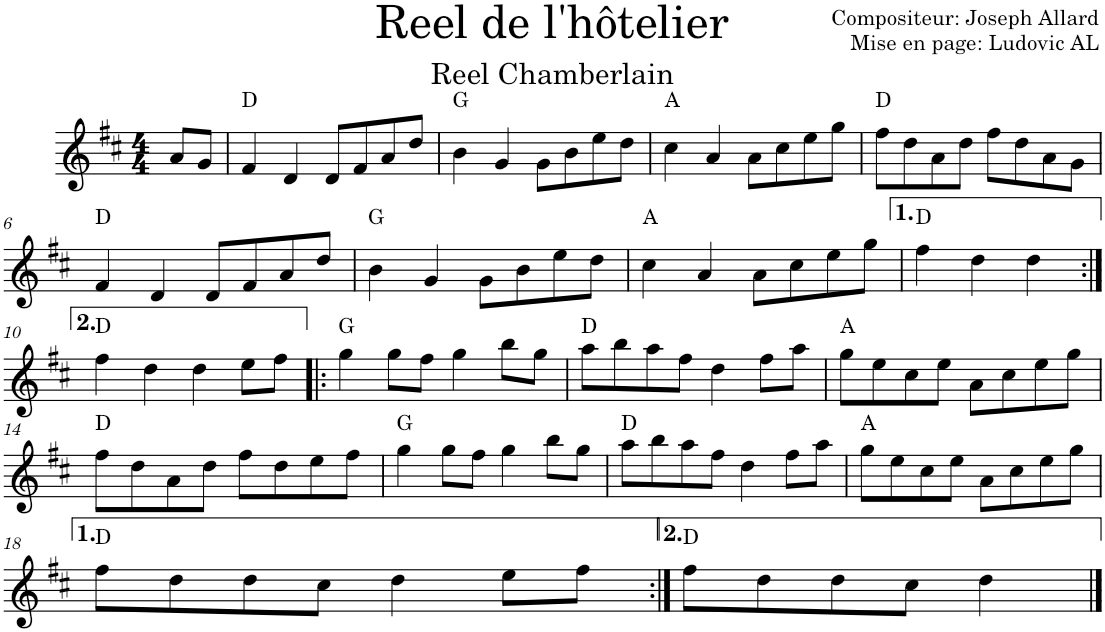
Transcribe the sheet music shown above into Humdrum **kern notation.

**kern	**harte
*part1	*part1
*staff1	*
*I"Violon	*
*I'Vln.	*
*clefG2	*
*k[f#c#]	*
*M4/4	*
=1	=1
8a/L	.
8g/J	.
=2	=2
4f#/	D:maj
4d/	.
8d/L	.
8f#/	.
8a/	.
8dd/J	.
=3	=3
4b\	G:maj
4g/	.
8g\L	.
8b\	.
8ee\	.
8dd\J	.
=4	=4
4cc#\	A:maj
4a/	.
8a\L	.
8cc#\	.
8ee\	.
8gg\J	.
=5	=5
8ff#\L	D:maj
8dd\	.
8a\	.
8dd\J	.
8ff#\L	.
8dd\	.
8a\	.
8g\J	.
!!LO:LB:g=z
=6	=6
4f#/	D:maj
4d/	.
8d/L	.
8f#/	.
8a/	.
8dd/J	.
=7	=7
4b\	G:maj
4g/	.
8g\L	.
8b\	.
8ee\	.
8dd\J	.
=8	=8
4cc#\	A:maj
4a/	.
8a\L	.
8cc#\	.
8ee\	.
8gg\J	.
=9	=9
4ff#\	D:maj
4dd\	.
4dd\	.
!!LO:LB:g=z
=10:|!	=10:|!
4ff#\	D:maj
4dd\	.
4dd\	.
8ee\L	.
8ff#\J	.
=11!|:	=11!|:
4gg\	G:maj
8gg\L	.
8ff#\J	.
4gg\	.
8bb\L	.
8gg\J	.
=12	=12
8aa\L	D:maj
8bb\	.
8aa\	.
8ff#\J	.
4dd\	.
8ff#\L	.
8aa\J	.
=13	=13
8gg\L	A:maj
8ee\	.
8cc#\	.
8ee\J	.
8a\L	.
8cc#\	.
8ee\	.
8gg\J	.
!!LO:LB:g=z
=14	=14
8ff#\L	D:maj
8dd\	.
8a\	.
8dd\J	.
8ff#\L	.
8dd\	.
8ee\	.
8ff#\J	.
=15	=15
4gg\	G:maj
8gg\L	.
8ff#\J	.
4gg\	.
8bb\L	.
8gg\J	.
=16	=16
8aa\L	D:maj
8bb\	.
8aa\	.
8ff#\J	.
4dd\	.
8ff#\L	.
8aa\J	.
=17	=17
8gg\L	A:maj
8ee\	.
8cc#\	.
8ee\J	.
8a\L	.
8cc#\	.
8ee\	.
8gg\J	.
!!LO:LB:g=z
=18	=18
8ff#\L	D:maj
8dd\	.
8dd\	.
8cc#\J	.
4dd\	.
8ee\L	.
8ff#\J	.
=19:|!	=19:|!
8ff#\L	D:maj
8dd\	.
8dd\	.
8cc#\J	.
4dd\	.
==	==
*-	*-
